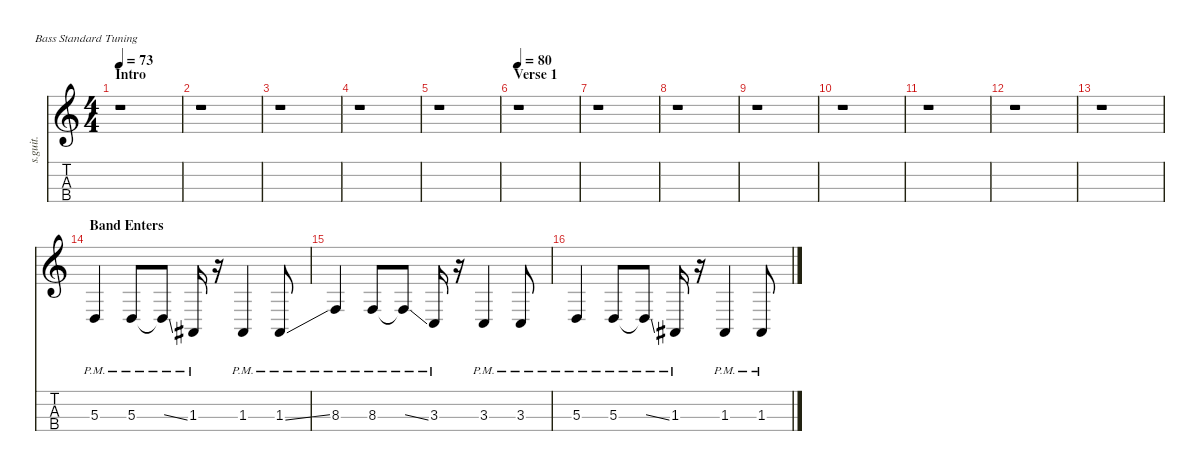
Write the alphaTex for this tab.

\defaultSystemsLayout 4
\hideDynamics
\bracketExtendMode nobrackets
\track ("Mike Dirnt" "s.guit.") {instrument electricbasspick}
\staff {score tabs}
\tuning (G2 D2 A1 E1)
\ts (4 4)
\beaming (8 2 2 2 2)
\section ("" "Intro")
\tempo 73
\clef g2
\ks c
r.1{dy f instrument electricbasspick} |
r.1 |
r.1 |
r.1 |
r.1 |
\section ("" "Verse 1")
\tempo 80
r.1 |
r.1 |
r.1 |
r.1 |
r.1 |
r.1 |
r.1 |
r.1 |
\section ("" "Band Enters")
5.3{pm}.4{lyrics (0 "") lyrics (1 "") lyrics (2 "") lyrics (3 "") lyrics (4 "")} 5.3{pm}.8{lyrics (0 "") lyrics (1 "") lyrics (2 "") lyrics (3 "") lyrics (4 "")} 5.3{ss pm t}.8{lyrics (0 "") lyrics (1 "") lyrics (2 "") lyrics (3 "") lyrics (4 "")} 1.3{pm acc #}.16{lyrics (0 "") lyrics (1 "") lyrics (2 "") lyrics (3 "") lyrics (4 "")} r.16 1.3{pm acc #}.4{lyrics (0 "") lyrics (1 "") lyrics (2 "") lyrics (3 "") lyrics (4 "")} 1.3{ss pm acc #}.8{lyrics (0 "") lyrics (1 "") lyrics (2 "") lyrics (3 "") lyrics (4 "")} |
8.3{pm}.4{lyrics (0 "") lyrics (1 "") lyrics (2 "") lyrics (3 "") lyrics (4 "")} 8.3{pm}.8{lyrics (0 "") lyrics (1 "") lyrics (2 "") lyrics (3 "") lyrics (4 "")} 8.3{ss pm t}.8{lyrics (0 "") lyrics (1 "") lyrics (2 "") lyrics (3 "") lyrics (4 "")} 3.3{pm}.16{lyrics (0 "") lyrics (1 "") lyrics (2 "") lyrics (3 "") lyrics (4 "")} r.16 3.3{pm}.4{lyrics (0 "") lyrics (1 "") lyrics (2 "") lyrics (3 "") lyrics (4 "")} 3.3{pm}.8{lyrics (0 "") lyrics (1 "") lyrics (2 "") lyrics (3 "") lyrics (4 "")} |
5.3{pm}.4{lyrics (0 "") lyrics (1 "") lyrics (2 "") lyrics (3 "") lyrics (4 "")} 5.3{pm}.8{lyrics (0 "") lyrics (1 "") lyrics (2 "") lyrics (3 "") lyrics (4 "")} 5.3{ss pm t}.8{lyrics (0 "") lyrics (1 "") lyrics (2 "") lyrics (3 "") lyrics (4 "")} 1.3{pm acc #}.16{lyrics (0 "") lyrics (1 "") lyrics (2 "") lyrics (3 "") lyrics (4 "")} r.16 1.3{pm acc #}.4{lyrics (0 "") lyrics (1 "") lyrics (2 "") lyrics (3 "") lyrics (4 "")} 1.3{ss pm acc #}.8{lyrics (0 "") lyrics (1 "") lyrics (2 "") lyrics (3 "") lyrics (4 "")}
